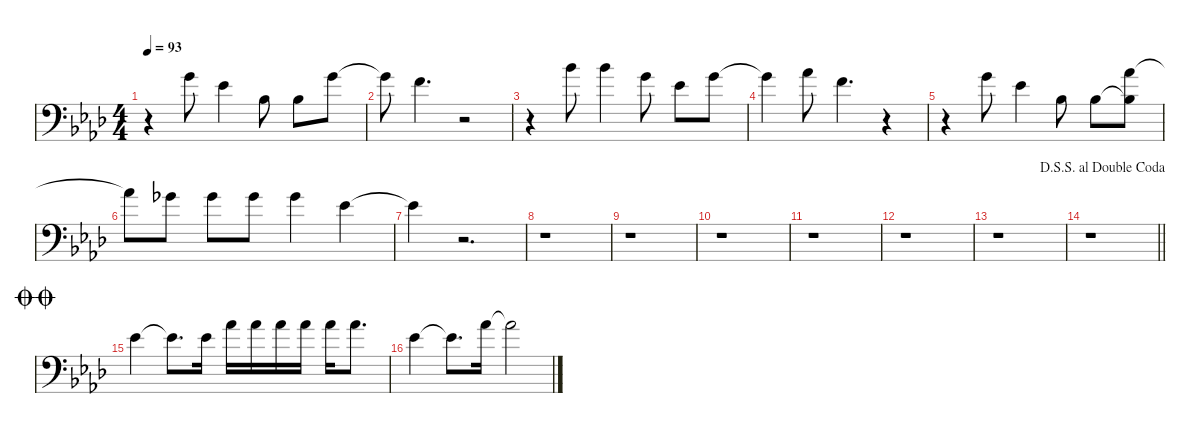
\defaultSystemsLayout 4
\hideDynamics
\bracketExtendMode nobrackets
\singleTrackTrackNamePolicy hidden
\multiTrackTrackNamePolicy hidden
\firstSystemTrackNameMode fullname
\firstSystemTrackNameOrientation horizontal
\otherSystemsTrackNameOrientation horizontal
\track ("Vocals - hidden" "bn.") {instrument bassoon}
\staff {score}
\tuning (E4 C4 G3 C3 G2 C2)
\ts (4 4)
\tempo 93
\clef f4
\ks ab
r.4{dy f beam Down} 3.1{acc forcenatural}.8{beam Down} 3.2{acc b}.4{beam Down} 3.3{acc b}.8{beam Down} 3.3{acc b}.8{beam Down} 3.1{acc forcenatural}.8{beam Down} |
3.1{t acc forcenatural}.8{beam Down} 1.1{acc forcenatural}.4{d beam Down} r.2{beam Down} |
r.4{beam Down} 10.2{acc b}.8{beam Down} 10.2{acc b}.4{beam Down} 7.2{acc forcenatural}.8{beam Down} 3.2{acc b}.8{beam Down} 3.1{acc forcenatural}.8{beam Down} |
3.1{t acc forcenatural}.4{beam Down} 4.1{acc b}.8{beam Down} 5.2{acc forcenatural}.4{d beam Down} r.4{beam Down} |
r.4{beam Down} 3.1{acc forcenatural}.8{beam Down} 3.2{acc b}.4{beam Down} 3.3{acc b}.8{beam Down} 3.3{acc b}.8{beam Down} (4.1{acc b} 3.3{t acc b}).8{beam Down} |
4.1{t acc b}.8{beam Down} 2.1{acc b}.8{beam Down} 2.1{acc b}.8{beam Down} 2.1{acc b}.8{beam Down} 2.1{acc b}.4{beam Down} 3.2{acc b}.4{beam Down} |
3.2{t acc b}.4{dy mf beam Down} r.2{d beam Down} |
r.1{beam Down} |
r.1{beam Down} |
r.1{beam Down} |
r.1{beam Down} |
r.1{beam Down} |
r.1{beam Down} |
\jump dalsegnosegnoaldoublecoda
\barLineRight lightlight
r.1{beam Down} |
\jump doublecoda
3.2{acc b}.4{dy f beam Down} 3.2{t acc b}.8{d beam Down} 8.3{acc b}.16{beam Down} 8.2{acc b}.16{beam Down} 8.2{acc b}.16{beam Down} 8.2{acc b}.16{beam Down} 8.2{acc b}.16{beam Down} 8.2{acc b}.16{beam Down} 8.2{acc b}.8{d beam Down} |
8.3{acc b}.4{beam Down} 8.3{t acc b}.8{d beam Down} 8.2{acc b}.16{beam Down} 8.2{t acc b}.2{beam Down}
